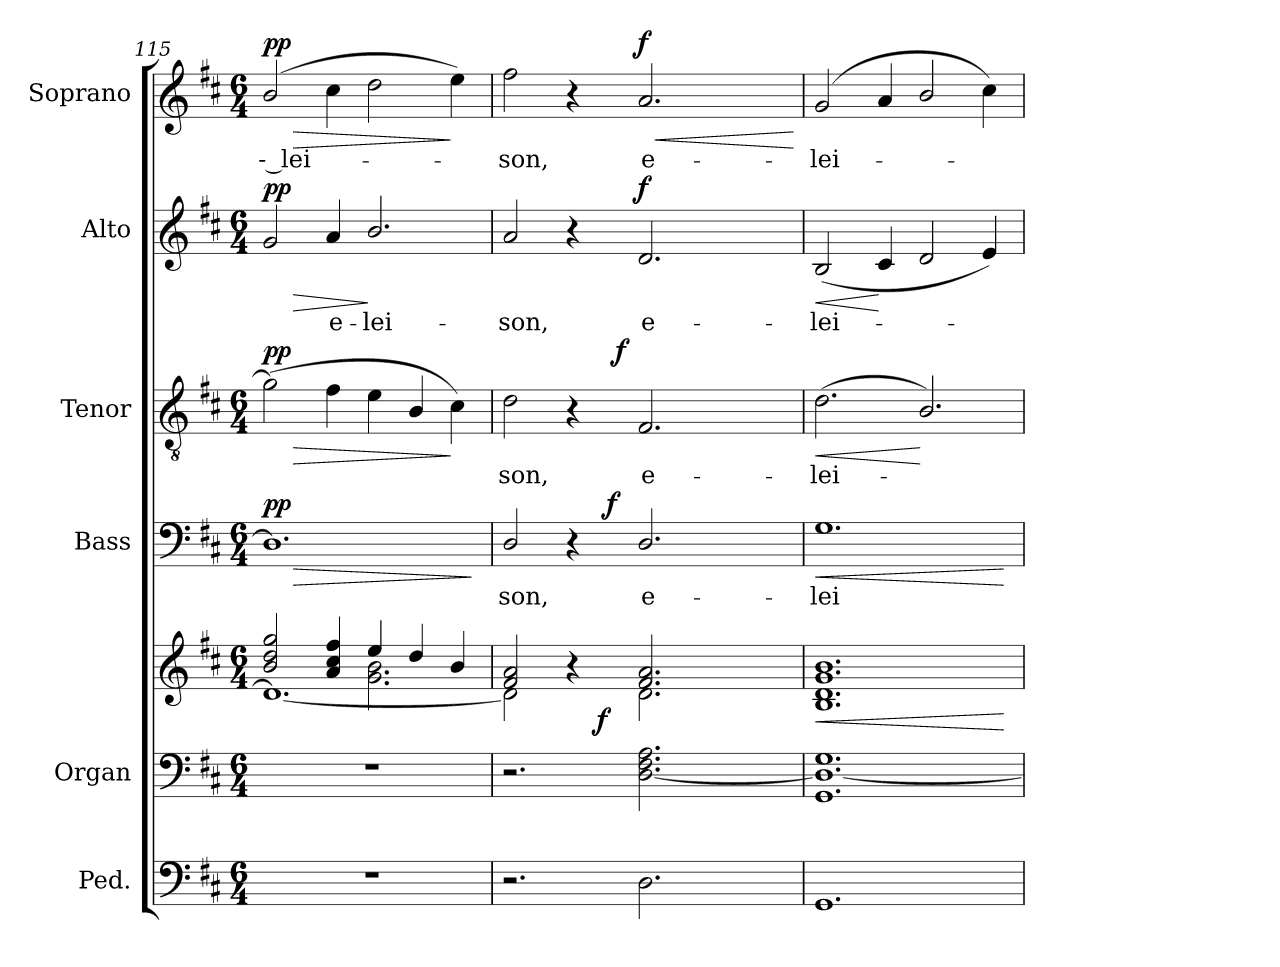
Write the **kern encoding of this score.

**kern	**kern	**kern	**dynam	**kern	**text	**dynam	**kern	**text	**dynam	**kern	**text	**dynam	**kern	**text	**dynam
*part6	*part5	*part5	*part5	*part4	*part4	*part4	*part3	*part3	*part3	*part2	*part2	*part2	*part1	*part1	*part1
*staff7	*staff6	*staff5	*staff5/6	*staff4	*staff4	*staff4	*staff3	*staff3	*staff3	*staff2	*staff2	*staff2	*staff1	*staff1	*staff1
*I"Ped.	*I"Organ	*	*	*I"Bass	*	*	*I"Tenor	*	*	*I"Alto	*	*	*I"Soprano	*	*
*	*I'Org.	*	*	*I'B.	*	*	*I'T.	*	*	*I'A.	*	*	*I'S.	*	*
!!LO:LB:g=z
*clefF4	*clefF4	*clefG2	*	*clefF4	*	*	*clefGv2	*	*	*clefG2	*	*	*clefG2	*	*
*	*	*	*	*	*	*	*ITrd7c12	*	*	*	*	*	*	*	*
*k[f#c#]	*k[f#c#]	*k[f#c#]	*	*k[f#c#]	*	*	*k[f#c#]	*	*	*k[f#c#]	*	*	*k[f#c#]	*	*
*D:	*D:	*D:	*	*D:	*	*	*D:	*	*	*D:	*	*	*D:	*	*
*M6/4	*M6/4	*M6/4	*	*M6/4	*	*	*M6/4	*	*	*M6/4	*	*	*M6/4	*	*
=115	=115	=115	=115	=115	=115	=115	=115	=115	=115	=115	=115	=115	=115	=115	=115
!LO:N:vis=1	!LO:N:vis=1	!	!	!	!	!LO:HP:b	!	!	!LO:HP:b	!	!	!LO:HP:b	!	!	!
*	*	*^	*	*	*	*	*	*	*	*	*	*	*	*	*
*	*	*	*^	*	*	*	*	*	*	*	*	*	*	*	*	*
!	!	!	!	!	!	!	!	!	!	!	!	!	!	!	!	!LO:LY:b:color=#000000	!LO:HP:b
1.r	1.r	2bi/ 2ddi 2ggi	1.di_	2.ryy	.	1.Di]	.	> pp	(2Gi\]	.	> pp	2gi/	.	> pp	(2bi/	-- lei-	> pp
!	!	!	!	!	!	!	!	!	!	!	!	!	!LO:LY:b:color=#000000	!	!	!	!
.	.	4ai/ 4cc#i 4ff#i	.	.	.	.	.	.	4F#i\	.	.	4ai/	e-	.	4cc#i\	.	.
!	!	!	!	!	!	!	!	!	!	!	!	!	!LO:LY:b:color=#000000	!	!	!	!
.	.	4eei/	.	2.gi\ 2.bi	.	.	.	.	4Ei\	.	.	2.bi/	-lei-	]	2ddi\	.	.
.	.	4ddi/	.	.	.	.	.	.	4BBi/	.	.	.	.	.	.	.	.
.	.	4bi/	.	.	.	.	.	.	4C#i\)	.	]	.	.	.	4eei\)	.	]
*	*	*v	*v	*v	*	*	*	*	*	*	*	*	*	*	*	*	*
.	.	.	.	.	.	]	.	.	.	.	.	.	.	.	.
=116	=116	=116	=116	=116	=116	=116	=116	=116	=116	=116	=116	=116	=116	=116	=116
*	*	*^	*	*	*	*	*	*	*	*	*	*	*	*	*
!	!	!	!	!	!	!LO:LY:b:color=#000000	!	!	!	!	!	!	!	!	!	!
!	!	!	!	!	!	!	!	!	!LO:LY:b:color=#000000	!	!	!	!	!	!	!
!	!	!	!	!	!	!	!	!	!	!	!	!LO:LY:b:color=#000000	!	!	!	!
!	!	!	!	!	!	!	!	!	!	!	!	!	!	!	!LO:LY:b:color=#000000	!
*	*	*	*^	*	*^	*	*	*^	*	*	*	*	*	*	*	*
2.r	2.r	2f#i/ 2ai	2di\]	2ryy	.	2Di/	2ryy	-son,	.	2Di\	2ryy	-son,	.	2ai/	-son,	.	2ff#i\	-son,	.
.	.	4r	4ryy	8ryy	.	4r	8ryy	.	.	4r	8ryy	.	.	4r	.	.	4r	.	.
.	.	.	.	256.ryy	.	.	64ryy	.	.	.	32ryy	.	.	.	.	.	.	.	.
.	.	.	.	2ryy	f	.	.	.	.	.	.	.	.	.	.	.	.	.	.
.	.	.	.	.	.	.	256ryy	.	.	.	.	.	.	.	.	.	.	.	.
.	.	.	.	.	.	.	1024ryy	.	.	.	.	.	.	.	.	.	.	.	.
.	.	.	.	.	.	.	2ryy	.	f	.	.	.	.	.	.	.	.	.	.
.	.	.	.	.	.	.	.	.	.	.	256ryy	.	.	.	.	.	.	.	.
.	.	.	.	.	.	.	.	.	.	.	2ryy	.	f	.	.	.	.	.	.
!	!	!	!	!	!	!	!	!LO:LY:b:color=#000000	!	!	!	!	!	!	!	!	!	!	!
!	!	!	!	!	!	!	!	!	!	!	!	!LO:LY:b:color=#000000	!	!	!	!	!	!	!
!	!	!	!	!	!	!	!	!	!	!	!	!	!	!	!LO:LY:b:color=#000000	!	!	!	!
!	!	!	!	!	!	!	!	!	!	!	!	!	!	!	!	!	!	!LO:LY:b:color=#000000	!LO:HP:b
2.Di\	[2.Di\ 2.F#i 2.Ai	2.f#i/ 2.ai	2.di\	.	.	2.Di/	.	e-	.	2.FF#i/	.	e-	.	2.di/	e-	f	2.ai/	e-	< f
.	.	.	.	4ryy	.	.	.	.	.	.	.	.	.	.	.	.	.	.	.
.	.	.	.	.	.	.	4ryy	.	.	.	.	.	.	.	.	.	.	.	.
.	.	.	.	.	.	.	.	.	.	.	4ryy	.	.	.	.	.	.	.	.
.	.	.	.	16ryy	.	.	.	.	.	.	.	.	.	.	.	.	.	.	.
.	.	.	.	.	.	.	16ryy	.	.	.	.	.	.	.	.	.	.	.	.
.	.	.	.	.	.	.	.	.	.	.	16ryy	.	.	.	.	.	.	.	.
.	.	.	.	32ryy	.	.	.	.	.	.	.	.	.	.	.	.	.	.	.
.	.	.	.	.	.	.	32ryy	.	.	.	.	.	.	.	.	.	.	.	.
.	.	.	.	.	.	.	.	.	.	.	64..ryy	.	.	.	.	.	.	.	.
.	.	.	.	64ryy	.	.	.	.	.	.	.	.	.	.	.	.	.	.	.
.	.	.	.	.	.	.	128ryy	.	.	.	.	.	.	.	.	.	.	.	.
.	.	.	.	128ryy	.	.	.	.	.	.	.	.	.	.	.	.	.	.	.
.	.	.	.	.	.	.	512.ryy	.	.	.	.	.	.	.	.	.	.	.	.
.	.	.	.	512ryy	.	.	.	.	.	.	.	.	.	.	.	.	.	.	.
.	.	.	.	.	.	.	.	.	.	.	.	.	.	.	.	.	.	.	[
=117	=117	=117	=117	=117	=117	=117	=117	=117	=117	=117	=117	=117	=117	=117	=117	=117	=117	=117	=117
!	!	!	!	!	!LO:HP:b	!	!	!	!	!	!	!	!	!	!	!	!	!	!
*	*	*	*v	*v	*	*	*	*	*	*v	*v	*	*	*	*	*	*	*	*
*	*	*	*	*	*v	*v	*	*	*	*	*	*	*	*	*	*	*
*	*	*	*^	*	*^	*	*	*^	*	*	*	*	*	*	*	*
!	!	!	!	!	!	!	!	!LO:LY:b:color=#000000	!LO:HP:b	!	!	!	!	!	!	!	!	!	!
*	*	*	*v	*v	*	*	*	*	*	*v	*v	*	*	*	*	*	*	*	*
*	*	*	*	*	*v	*v	*	*	*	*	*	*	*	*	*	*	*
*	*	*	*^	*	*^	*	*	*^	*	*	*	*	*	*	*	*
!	!	!	!	!	!	!	!	!	!	!	!	!LO:LY:b:color=#000000	!LO:HP:b	!	!	!	!	!	!
*	*	*	*v	*v	*	*	*	*	*	*v	*v	*	*	*	*	*	*	*	*
*	*	*	*	*	*v	*v	*	*	*	*	*	*	*	*	*	*	*
*	*	*	*^	*	*^	*	*	*^	*	*	*	*	*	*	*	*
!	!	!	!	!	!	!	!	!	!	!	!	!	!	!	!LO:LY:b:color=#000000	!LO:HP:b	!	!	!
*	*	*	*v	*v	*	*	*	*	*	*v	*v	*	*	*	*	*	*	*	*
*	*	*	*	*	*v	*v	*	*	*	*	*	*	*	*	*	*	*
*	*	*	*^	*	*^	*	*	*^	*	*	*	*	*	*	*	*
!	!	!	!	!	!	!	!	!	!	!	!	!	!	!	!	!	!	!LO:LY:b:color=#000000	!
*	*	*	*v	*v	*	*	*	*	*	*v	*v	*	*	*	*	*	*	*	*
*	*	*	*	*	*v	*v	*	*	*	*	*	*	*	*	*	*	*
1.GGi	1.GGi 1.Di_ 1.Gi	1.gi 1.bi	1.Bi 1.di	<	1.Gi	-lei-	<	(2.Di\	-lei-	<	(2Bi/	-lei-	<	(2gi/	-lei-	.
.	.	.	.	.	.	.	.	.	.	.	4c#i/	.	[	4ai/	.	.
.	.	.	.	.	.	.	.	2.BBi/)	.	[	2di/	.	.	2bi/	.	.
.	.	.	.	.	.	.	.	.	.	.	4ei/)	.	.	4cc#i\)	.	.
*	*	*v	*v	*	*	*	*	*	*	*	*	*	*	*	*	*
.	.	.	[	.	.	[	.	.	.	.	.	.	.	.	.
=	=	=	=	=	=	=	=	=	=	=	=	=	=	=	=
*-	*-	*-	*-	*-	*-	*-	*-	*-	*-	*-	*-	*-	*-	*-	*-
